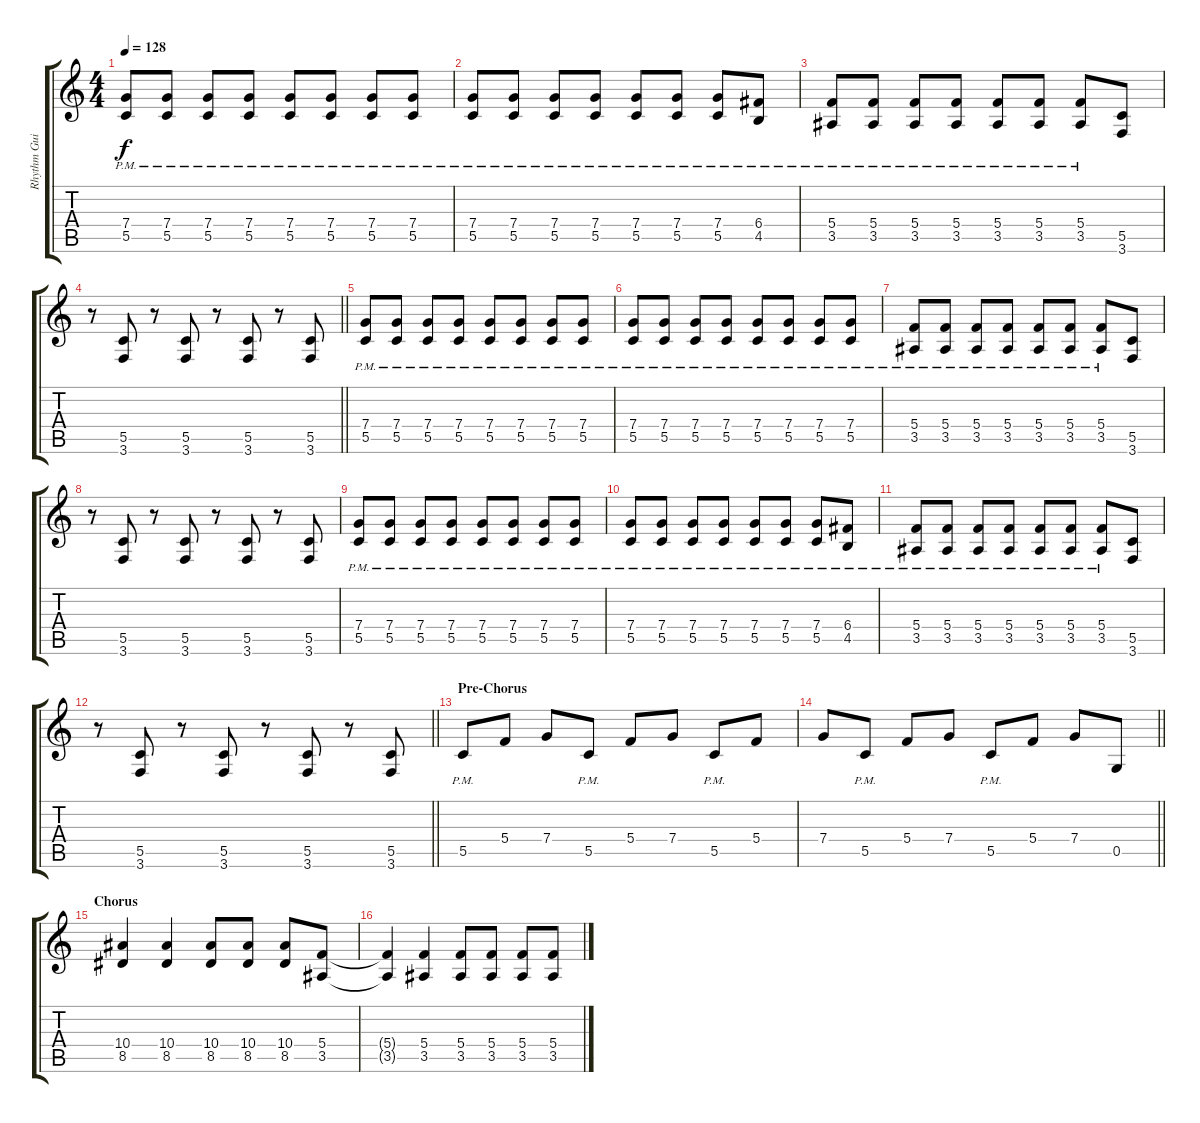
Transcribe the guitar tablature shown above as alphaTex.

\track ("Rhythm Guitar 3" "Rhythm Gui") {instrument distortionguitar}
\staff {score tabs}
\tuning (D4 A3 F3 C3 G2 D2) {hide}
\ts (4 4)
\tempo 128
\clef g2
\ks c
(7.4{pm} 5.5{pm}).8{dy f} (7.4{pm} 5.5{pm}).8 (7.4{pm} 5.5{pm}).8 (7.4{pm} 5.5{pm}).8 (7.4{pm} 5.5{pm}).8 (7.4{pm} 5.5{pm}).8 (7.4{pm} 5.5{pm}).8 (7.4{pm} 5.5{pm}).8 |
(7.4{pm} 5.5{pm}).8 (7.4{pm} 5.5{pm}).8 (7.4{pm} 5.5{pm}).8 (7.4{pm} 5.5{pm}).8 (7.4{pm} 5.5{pm}).8 (7.4{pm} 5.5{pm}).8 (7.4{pm} 5.5{pm}).8 (6.4{pm} 4.5{pm}).8 |
(5.4{pm} 3.5{pm}).8 (5.4{pm} 3.5{pm}).8 (5.4{pm} 3.5{pm}).8 (5.4{pm} 3.5{pm}).8 (5.4{pm} 3.5{pm}).8 (5.4{pm} 3.5{pm}).8 (5.4{pm} 3.5{pm}).8 (5.5 3.6).8 |
\barLineRight lightlight
r.8 (5.5 3.6).8 r.8 (5.5 3.6).8 r.8 (5.5 3.6).8 r.8 (5.5 3.6).8 |
(7.4{pm} 5.5{pm}).8 (7.4{pm} 5.5{pm}).8 (7.4{pm} 5.5{pm}).8 (7.4{pm} 5.5{pm}).8 (7.4{pm} 5.5{pm}).8 (7.4{pm} 5.5{pm}).8 (7.4{pm} 5.5{pm}).8 (7.4{pm} 5.5{pm}).8 |
(7.4{pm} 5.5{pm}).8 (7.4{pm} 5.5{pm}).8 (7.4{pm} 5.5{pm}).8 (7.4{pm} 5.5{pm}).8 (7.4{pm} 5.5{pm}).8 (7.4{pm} 5.5{pm}).8 (7.4{pm} 5.5{pm}).8 (7.4{pm} 5.5{pm}).8 |
(5.4{pm} 3.5{pm}).8 (5.4{pm} 3.5{pm}).8 (5.4{pm} 3.5{pm}).8 (5.4{pm} 3.5{pm}).8 (5.4{pm} 3.5{pm}).8 (5.4{pm} 3.5{pm}).8 (5.4{pm} 3.5{pm}).8 (5.5 3.6).8 |
r.8 (5.5 3.6).8 r.8 (5.5 3.6).8 r.8 (5.5 3.6).8 r.8 (5.5 3.6).8 |
(7.4{pm} 5.5{pm}).8 (7.4{pm} 5.5{pm}).8 (7.4{pm} 5.5{pm}).8 (7.4{pm} 5.5{pm}).8 (7.4{pm} 5.5{pm}).8 (7.4{pm} 5.5{pm}).8 (7.4{pm} 5.5{pm}).8 (7.4{pm} 5.5{pm}).8 |
(7.4{pm} 5.5{pm}).8 (7.4{pm} 5.5{pm}).8 (7.4{pm} 5.5{pm}).8 (7.4{pm} 5.5{pm}).8 (7.4{pm} 5.5{pm}).8 (7.4{pm} 5.5{pm}).8 (7.4{pm} 5.5{pm}).8 (6.4{pm} 4.5{pm}).8 |
(5.4{pm} 3.5{pm}).8 (5.4{pm} 3.5{pm}).8 (5.4{pm} 3.5{pm}).8 (5.4{pm} 3.5{pm}).8 (5.4{pm} 3.5{pm}).8 (5.4{pm} 3.5{pm}).8 (5.4{pm} 3.5{pm}).8 (5.5 3.6).8 |
\barLineRight lightlight
r.8 (5.5 3.6).8 r.8 (5.5 3.6).8 r.8 (5.5 3.6).8 r.8 (5.5 3.6).8 |
\section ("" "Pre-Chorus")
5.5{pm}.8 5.4.8 7.4.8 5.5{pm}.8 5.4.8 7.4.8 5.5{pm}.8 5.4.8 |
\barLineRight lightlight
7.4.8 5.5{pm}.8 5.4.8 7.4.8 5.5{pm}.8 5.4.8 7.4.8 0.5.8 |
\section ("" "Chorus")
(10.4 8.5).4 (10.4 8.5).4 (10.4 8.5).8 (10.4 8.5).8 (10.4 8.5).8 (5.4 3.5).8 |
(5.4{t} 3.5{t}).4 (5.4 3.5).4 (5.4 3.5).8 (5.4 3.5).8 (5.4 3.5).8 (5.4 3.5).8
